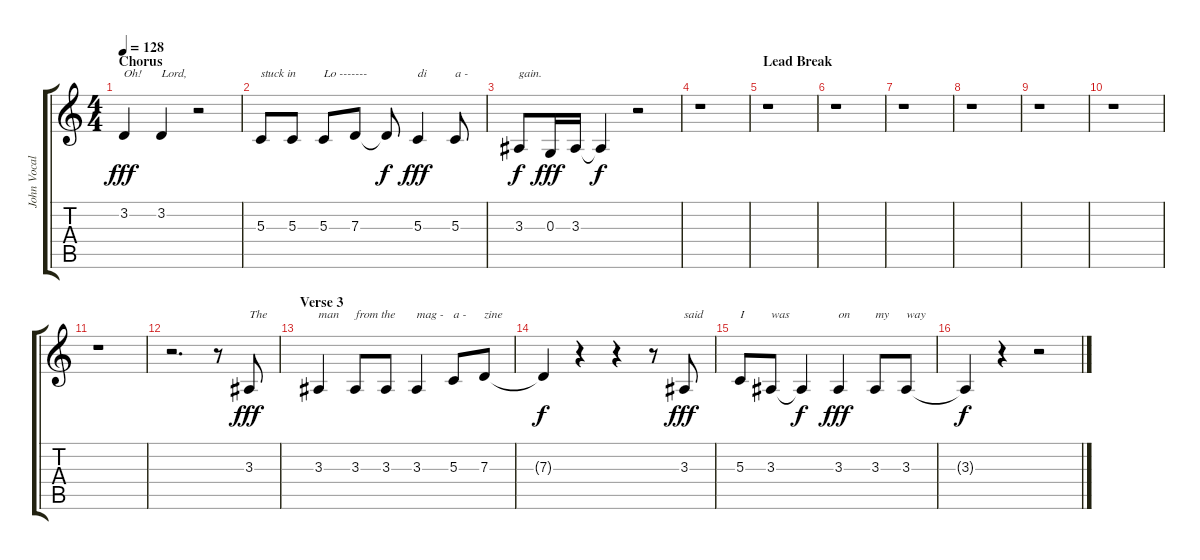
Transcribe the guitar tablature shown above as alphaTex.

\track ("John Vocals" "John Vocal") {instrument tenorsax}
\staff {score tabs}
\tuning (E4 B3 G3 D3 A2 E2) {hide}
\ts (4 4)
\section ("" "Chorus")
\tempo 128
\clef g2
\ks c
3.2.4{txt "Oh!" dy fff} 3.2.4{txt "Lord,"} r.2 |
5.3.8{txt "stuck in"} 5.3.8 5.3.8{txt "Lo -------"} 7.3.8 7.3{t}.8{dy f} 5.3.4{txt "di" dy fff} 5.3.8{txt "a -"} |
3.3.8{txt "gain." dy f} 0.3.16{dy fff} 3.3.16 3.3{t}.4{dy f} r.2 |
r.1 |
\section ("" "Lead Break")
r.1 |
r.1 |
r.1 |
r.1 |
r.1 |
r.1 |
r.1 |
r.2{d} r.8 3.3.8{txt "The" dy fff} |
\section ("" "Verse 3")
3.3.4{txt "man"} 3.3.8{txt "from the"} 3.3.8 3.3.4{txt "mag -"} 5.3.8{txt "a -"} 7.3.8{txt "zine"} |
7.3{t}.4{dy f} r.4 r.4 r.8 3.3.8{txt "said" dy fff} |
5.3.8{txt "I"} 3.3.8{txt "was"} 3.3{t}.4{dy f} 3.3.4{txt "on" dy fff} 3.3.8{txt "my"} 3.3.8{txt "way"} |
3.3{t}.4{dy f} r.4 r.2
